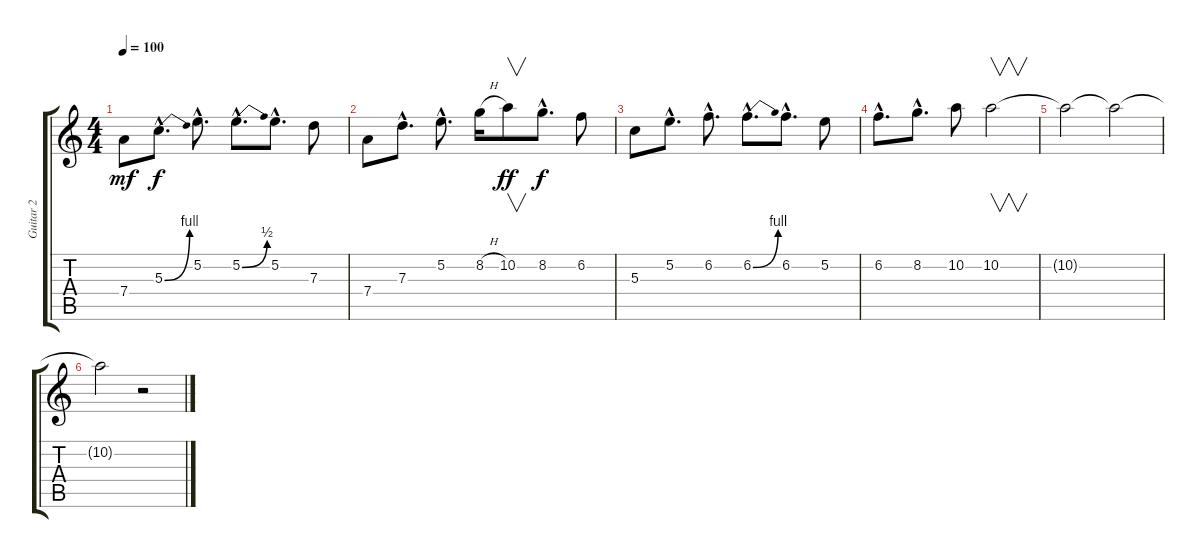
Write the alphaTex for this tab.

\track ("Guitar 2" "Guitar 2") {instrument distortionguitar}
\staff {score tabs}
\tuning (E4 B3 G3 D3 A2 E2) {hide}
\ts (4 4)
\tempo 100
\clef g2
\ks c
7.4.8{dy mf} 5.3{be (bend 0 0 60 4) hac}.8{d dy f} 5.2{hac}.8{d} 5.2{be (bend 0 0 60 2) hac}.8{d} 5.2{hac}.8{d} 7.3.8 |
7.4.8 7.3{hac}.8{d} 5.2{hac}.8{d} 8.2{h}.16 10.2.8{v dy ff} 8.2{hac}.8{d dy f} 6.2.8 |
5.3.8 5.2{hac}.8{d} 6.2{hac}.8{d} 6.2{be (bend 0 0 60 4) hac}.8{d} 6.2{hac}.8{d} 5.2.8 |
6.2{hac}.8{d} 8.2{hac}.8{d} 10.2.8 10.2.2{v} |
10.2{t}.2{volume 10} 10.2{t}.2{volume 0} |
10.2{t}.2 r.2
